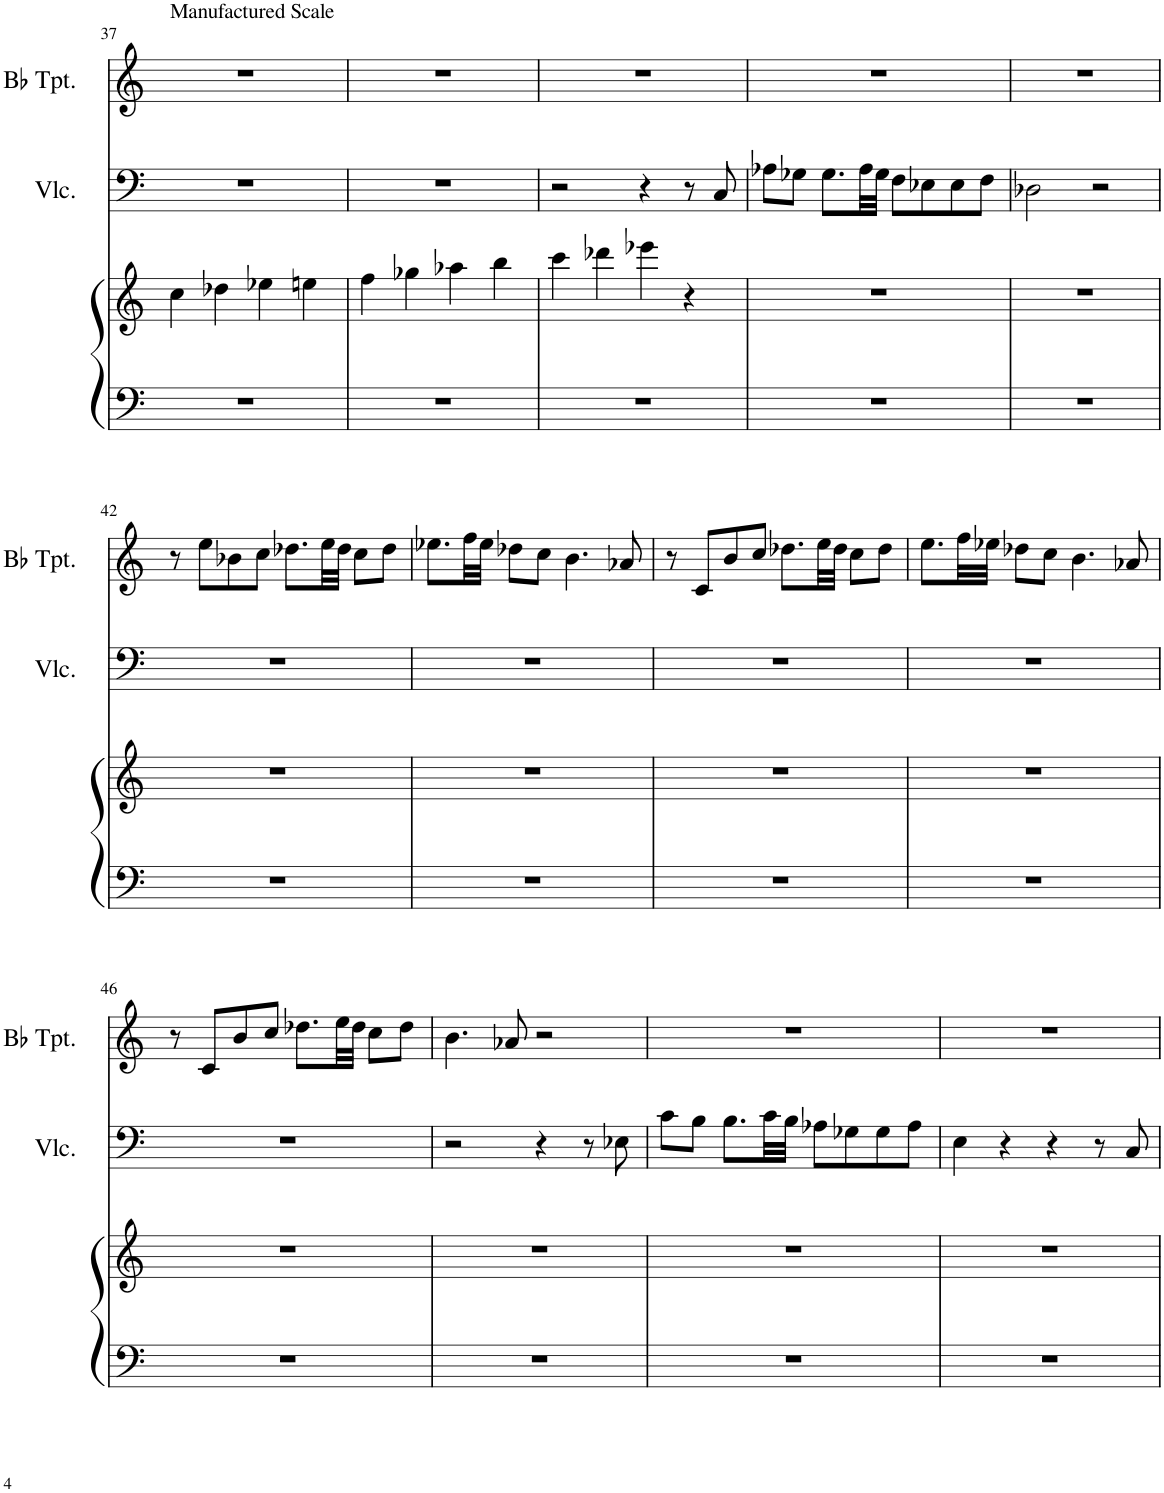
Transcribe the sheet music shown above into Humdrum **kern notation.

**kern	**kern	**kern	**kern
*part3	*part3	*part2	*part1
*staff4	*staff3	*staff2	*staff1
*I"Piano	*	*I"Violoncello	*I"Bb Trumpet
*I'Pno	*	*I'Vlc.	*I'Bb Tpt.
!!LO:PB:g=z
*clefF4	*clefG2	*clefF4	*clefG2
*	*	*	*ITrd1c2
*k[]	*k[]	*k[]	*k[]
*M4/4	*M4/4	*M4/4	*M4/4
=37	=37	=37	=37
!	!	!	!LO:TX:a:t=Manufactured Scale
1r	4cc\	1r	1r
.	4dd-X\	.	.
.	4ee-X\	.	.
.	4een\	.	.
=38	=38	=38	=38
1r	4ff\	1r	1r
.	4gg-X\	.	.
.	4aa-X\	.	.
.	4bb\	.	.
=39	=39	=39	=39
1r	4ccc\	2r	1r
.	4ddd-X\	.	.
.	4eee-X\	4r	.
.	4r	8r	.
.	.	8C/	.
=40	=40	=40	=40
1r	1r	8A-X\L	1r
.	.	8G-X\J	.
.	.	8.G-\L	.
.	.	32A-\LL	.
.	.	32G-\JJJ	.
.	.	8F\L	.
.	.	8E-X\	.
.	.	8E-\	.
.	.	8F\J	.
=41	=41	=41	=41
1r	1r	2D-X\	1r
.	.	2r	.
!!LO:LB:g=z
=42	=42	=42	=42
1r	1r	1r	8r
.	.	.	8ee\L
.	.	.	8b-X\
.	.	.	8cc\J
.	.	.	8.dd-X\L
.	.	.	32ee\LL
.	.	.	32dd-\JJJ
.	.	.	8cc\L
.	.	.	8dd-\J
=43	=43	=43	=43
1r	1r	1r	8.ee-X\L
.	.	.	32ff\LL
.	.	.	32ee-\JJJ
.	.	.	8dd-X\L
.	.	.	8cc\J
.	.	.	4.b\
.	.	.	8a-X/
=44	=44	=44	=44
1r	1r	1r	8r
.	.	.	8c/L
.	.	.	8b/
.	.	.	8cc/J
.	.	.	8.dd-X\L
.	.	.	32ee\LL
.	.	.	32dd-\JJJ
.	.	.	8cc\L
.	.	.	8dd-\J
=45	=45	=45	=45
1r	1r	1r	8.ee\L
.	.	.	32ff\LL
.	.	.	32ee-X\JJJ
.	.	.	8dd-X\L
.	.	.	8cc\J
.	.	.	4.b\
.	.	.	8a-X/
!!LO:LB:g=z
=46	=46	=46	=46
1r	1r	1r	8r
.	.	.	8c/L
.	.	.	8b/
.	.	.	8cc/J
.	.	.	8.dd-X\L
.	.	.	32ee\LL
.	.	.	32dd-\JJJ
.	.	.	8cc\L
.	.	.	8dd-\J
=47	=47	=47	=47
1r	1r	2r	4.b\
.	.	.	8a-X/
.	.	4r	2r
.	.	8r	.
.	.	8E-X\	.
=48	=48	=48	=48
1r	1r	8c\L	1r
.	.	8B\J	.
.	.	8.B\L	.
.	.	32c\LL	.
.	.	32B\JJJ	.
.	.	8A-X\L	.
.	.	8G-X\	.
.	.	8G-\	.
.	.	8A-\J	.
=49	=49	=49	=49
1r	1r	4E\	1r
.	.	4r	.
.	.	4r	.
.	.	8r	.
.	.	8C/	.
=	=	=	=
*-	*-	*-	*-
